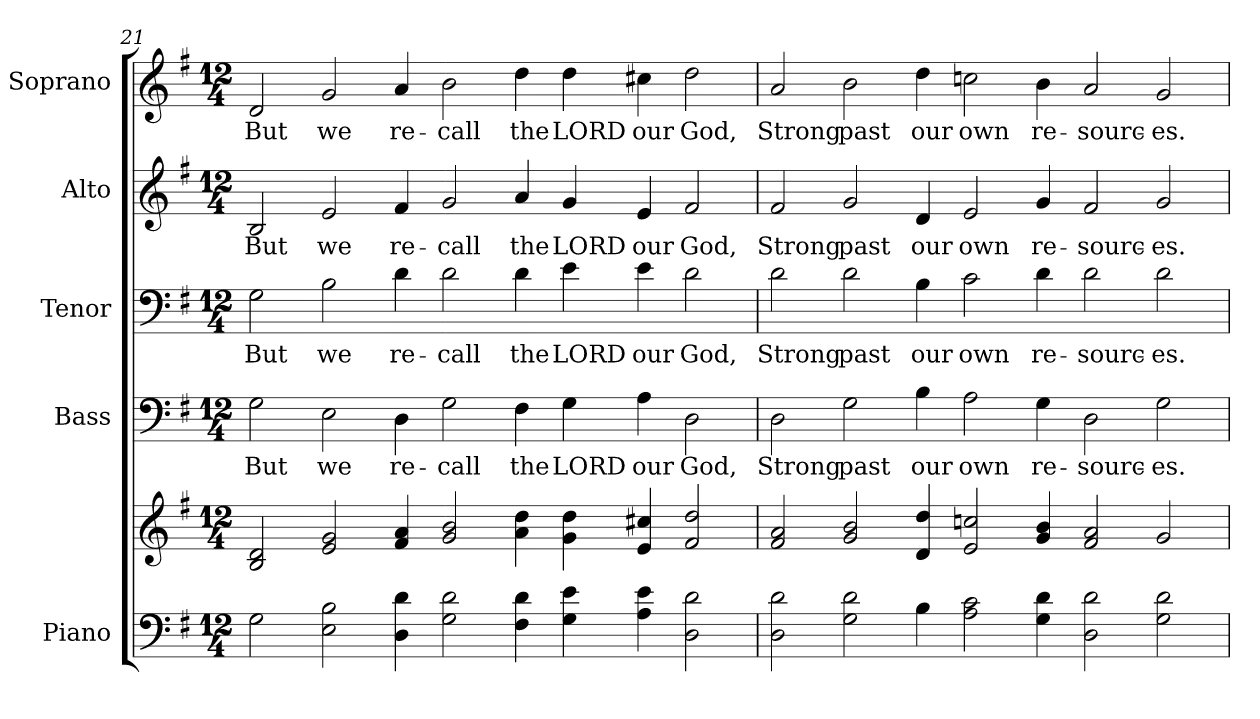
**kern	**kern	**kern	**text	**kern	**text	**kern	**text	**kern	**text
*part5	*part5	*part4	*part4	*part3	*part3	*part2	*part2	*part1	*part1
*staff6	*staff5	*staff4	*staff4	*staff3	*staff3	*staff2	*staff2	*staff1	*staff1
*I"Piano	*	*I"Bass	*	*I"Tenor	*	*I"Alto	*	*I"Soprano	*
*I'Pno.	*	*I'B.	*	*I'T.	*	*I'A.	*	*I'S.	*
!!LO:PB:g=z
*clefF4	*clefG2	*clefF4	*	*clefF4	*	*clefG2	*	*clefG2	*
*k[f#]	*k[f#]	*k[f#]	*	*k[f#]	*	*k[f#]	*	*k[f#]	*
*G:	*G:	*G:	*	*G:	*	*G:	*	*G:	*
*M12/4	*M12/4	*M12/4	*	*M12/4	*	*M12/4	*	*M12/4	*
=21	=21	=21	=21	=21	=21	=21	=21	=21	=21
!	!	!	!LO:LY:b:color=#000000	!	!	!	!	!	!
!	!	!	!	!	!LO:LY:b:color=#000000	!	!	!	!
!	!	!	!	!	!	!	!LO:LY:b:color=#000000	!	!
!	!	!	!	!	!	!	!	!	!LO:LY:b:color=#000000
2Gi\	2Bi/ 2di	2Gi\	But	2Gi\	But	2Bi/	But	2di/	But
!	!	!	!LO:LY:b:color=#000000	!	!	!	!	!	!
!	!	!	!	!	!LO:LY:b:color=#000000	!	!	!	!
!	!	!	!	!	!	!	!LO:LY:b:color=#000000	!	!
!	!	!	!	!	!	!	!	!	!LO:LY:b:color=#000000
2Ei\ 2Bi	2ei/ 2gi	2Ei\	we	2Bi\	we	2ei/	we	2gi/	we
!	!	!	!LO:LY:b:color=#000000	!	!	!	!	!	!
!	!	!	!	!	!LO:LY:b:color=#000000	!	!	!	!
!	!	!	!	!	!	!	!LO:LY:b:color=#000000	!	!
!	!	!	!	!	!	!	!	!	!LO:LY:b:color=#000000
4Di\ 4di	4f#i/ 4ai	4Di\	re-	4di\	re-	4f#i/	re-	4ai/	re-
!	!	!	!LO:LY:b:color=#000000	!	!	!	!	!	!
!	!	!	!	!	!LO:LY:b:color=#000000	!	!	!	!
!	!	!	!	!	!	!	!LO:LY:b:color=#000000	!	!
!	!	!	!	!	!	!	!	!	!LO:LY:b:color=#000000
2Gi\ 2di	2gi/ 2bi	2Gi\	-call	2di\	-call	2gi/	-call	2bi\	-call
!	!	!	!LO:LY:b:color=#000000	!	!	!	!	!	!
!	!	!	!	!	!LO:LY:b:color=#000000	!	!	!	!
!	!	!	!	!	!	!	!LO:LY:b:color=#000000	!	!
!	!	!	!	!	!	!	!	!	!LO:LY:b:color=#000000
4F#i\ 4di	4ai\ 4ddi	4F#i\	the	4di\	the	4ai/	the	4ddi\	the
!	!	!	!LO:LY:b:color=#000000	!	!	!	!	!	!
!	!	!	!	!	!LO:LY:b:color=#000000	!	!	!	!
!	!	!	!	!	!	!	!LO:LY:b:color=#000000	!	!
!	!	!	!	!	!	!	!	!	!LO:LY:b:color=#000000
4Gi\ 4ei	4gi\ 4ddi	4Gi\	LORD	4ei\	LORD	4gi/	LORD	4ddi\	LORD
!	!	!	!LO:LY:b:color=#000000	!	!	!	!	!	!
!	!	!	!	!	!LO:LY:b:color=#000000	!	!	!	!
!	!	!	!	!	!	!	!LO:LY:b:color=#000000	!	!
!	!	!	!	!	!	!	!	!	!LO:LY:b:color=#000000
4Ai\ 4ei	4ei/ 4cc#Xi	4Ai\	our	4ei\	our	4ei/	our	4cc#Xi\	our
!	!	!	!LO:LY:b:color=#000000	!	!	!	!	!	!
!	!	!	!	!	!LO:LY:b:color=#000000	!	!	!	!
!	!	!	!	!	!	!	!LO:LY:b:color=#000000	!	!
!	!	!	!	!	!	!	!	!	!LO:LY:b:color=#000000
2Di\ 2di	2f#i/ 2ddi	2Di\	God,	2di\	God,	2f#i/	God,	2ddi\	God,
=22	=22	=22	=22	=22	=22	=22	=22	=22	=22
!	!	!	!LO:LY:b:color=#000000	!	!	!	!	!	!
!	!	!	!	!	!LO:LY:b:color=#000000	!	!	!	!
!	!	!	!	!	!	!	!LO:LY:b:color=#000000	!	!
!	!	!	!	!	!	!	!	!	!LO:LY:b:color=#000000
2Di\ 2di	2f#i/ 2ai	2Di\	Strong	2di\	Strong	2f#i/	Strong	2ai/	Strong
!	!	!	!LO:LY:b:color=#000000	!	!	!	!	!	!
!	!	!	!	!	!LO:LY:b:color=#000000	!	!	!	!
!	!	!	!	!	!	!	!LO:LY:b:color=#000000	!	!
!	!	!	!	!	!	!	!	!	!LO:LY:b:color=#000000
2Gi\ 2di	2gi/ 2bi	2Gi\	past	2di\	past	2gi/	past	2bi\	past
!	!	!	!LO:LY:b:color=#000000	!	!	!	!	!	!
!	!	!	!	!	!LO:LY:b:color=#000000	!	!	!	!
!	!	!	!	!	!	!	!LO:LY:b:color=#000000	!	!
!	!	!	!	!	!	!	!	!	!LO:LY:b:color=#000000
4Bi\	4di/ 4ddi	4Bi\	our	4Bi\	our	4di/	our	4ddi\	our
!	!	!	!LO:LY:b:color=#000000	!	!	!	!	!	!
!	!	!	!	!	!LO:LY:b:color=#000000	!	!	!	!
!	!	!	!	!	!	!	!LO:LY:b:color=#000000	!	!
!	!	!	!	!	!	!	!	!	!LO:LY:b:color=#000000
2Ai\ 2ci	2ei/ 2ccni	2Ai\	own	2ci\	own	2ei/	own	2ccni\	own
!	!	!	!LO:LY:b:color=#000000	!	!	!	!	!	!
!	!	!	!	!	!LO:LY:b:color=#000000	!	!	!	!
!	!	!	!	!	!	!	!LO:LY:b:color=#000000	!	!
!	!	!	!	!	!	!	!	!	!LO:LY:b:color=#000000
4Gi\ 4di	4gi/ 4bi	4Gi\	re-	4di\	re-	4gi/	re-	4bi\	re-
!	!	!	!LO:LY:b:color=#000000	!	!	!	!	!	!
!	!	!	!	!	!LO:LY:b:color=#000000	!	!	!	!
!	!	!	!	!	!	!	!LO:LY:b:color=#000000	!	!
!	!	!	!	!	!	!	!	!	!LO:LY:b:color=#000000
2Di\ 2di	2f#i/ 2ai	2Di\	-sourc-	2di\	-sourc-	2f#i/	-sourc-	2ai/	-sourc-
!	!	!	!LO:LY:b:color=#000000	!	!	!	!	!	!
!	!	!	!	!	!LO:LY:b:color=#000000	!	!	!	!
!	!	!	!	!	!	!	!LO:LY:b:color=#000000	!	!
!	!	!	!	!	!	!	!	!	!LO:LY:b:color=#000000
2Gi\ 2di	2gi/	2Gi\	-es.	2di\	-es.	2gi/	-es.	2gi/	-es.
=	=	=	=	=	=	=	=	=	=
*-	*-	*-	*-	*-	*-	*-	*-	*-	*-
